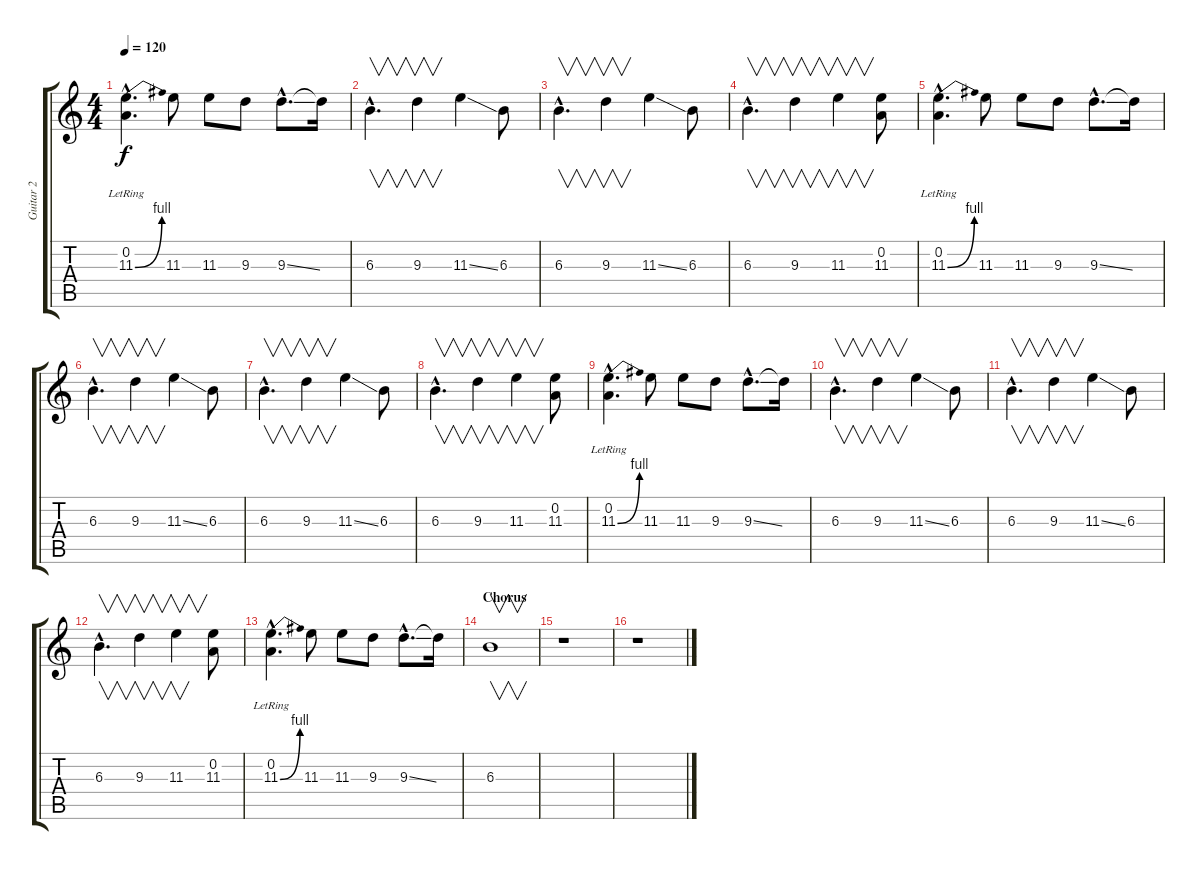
\track ("Guitar 2" "Guitar 2") {instrument distortionguitar}
\staff {score tabs}
\tuning (D4 A3 F3 C3 G2 D2) {hide}
\ts (4 4)
\tempo 120
\clef g2
\ks c
(0.2{hac lr} 11.3{be (bend 0 0 60 4) hac}).4{d dy f} 11.3.8 11.3.8 9.3.8 9.3{ss hac}.8{d} 9.3{t}.16 |
6.3{hac}.4{v d} 9.3.4{v} 11.3{ss}.4 6.3.8 |
6.3{hac}.4{v d} 9.3.4{v} 11.3{ss}.4 6.3.8 |
6.3{hac}.4{v d} 9.3.4{v} 11.3.4{v} (0.2 11.3).8 |
(0.2{hac lr} 11.3{be (bend 0 0 60 4) hac}).4{d} 11.3.8 11.3.8 9.3.8 9.3{ss hac}.8{d} 9.3{t}.16 |
6.3{hac}.4{v d} 9.3.4{v} 11.3{ss}.4 6.3.8 |
6.3{hac}.4{v d} 9.3.4{v} 11.3{ss}.4 6.3.8 |
6.3{hac}.4{v d} 9.3.4{v} 11.3.4{v} (0.2 11.3).8 |
(0.2{hac lr} 11.3{be (bend 0 0 60 4) hac}).4{d} 11.3.8 11.3.8 9.3.8 9.3{ss hac}.8{d} 9.3{t}.16 |
6.3{hac}.4{v d} 9.3.4{v} 11.3{ss}.4 6.3.8 |
6.3{hac}.4{v d} 9.3.4{v} 11.3{ss}.4 6.3.8 |
6.3{hac}.4{v d} 9.3.4{v} 11.3.4{v} (0.2 11.3).8 |
(0.2{hac lr} 11.3{be (bend 0 0 60 4) hac}).4{d} 11.3.8 11.3.8 9.3.8 9.3{ss hac}.8{d} 9.3{t}.16 |
\section ("" "Chorus")
6.3.1{v} |
r.1 |
r.1
